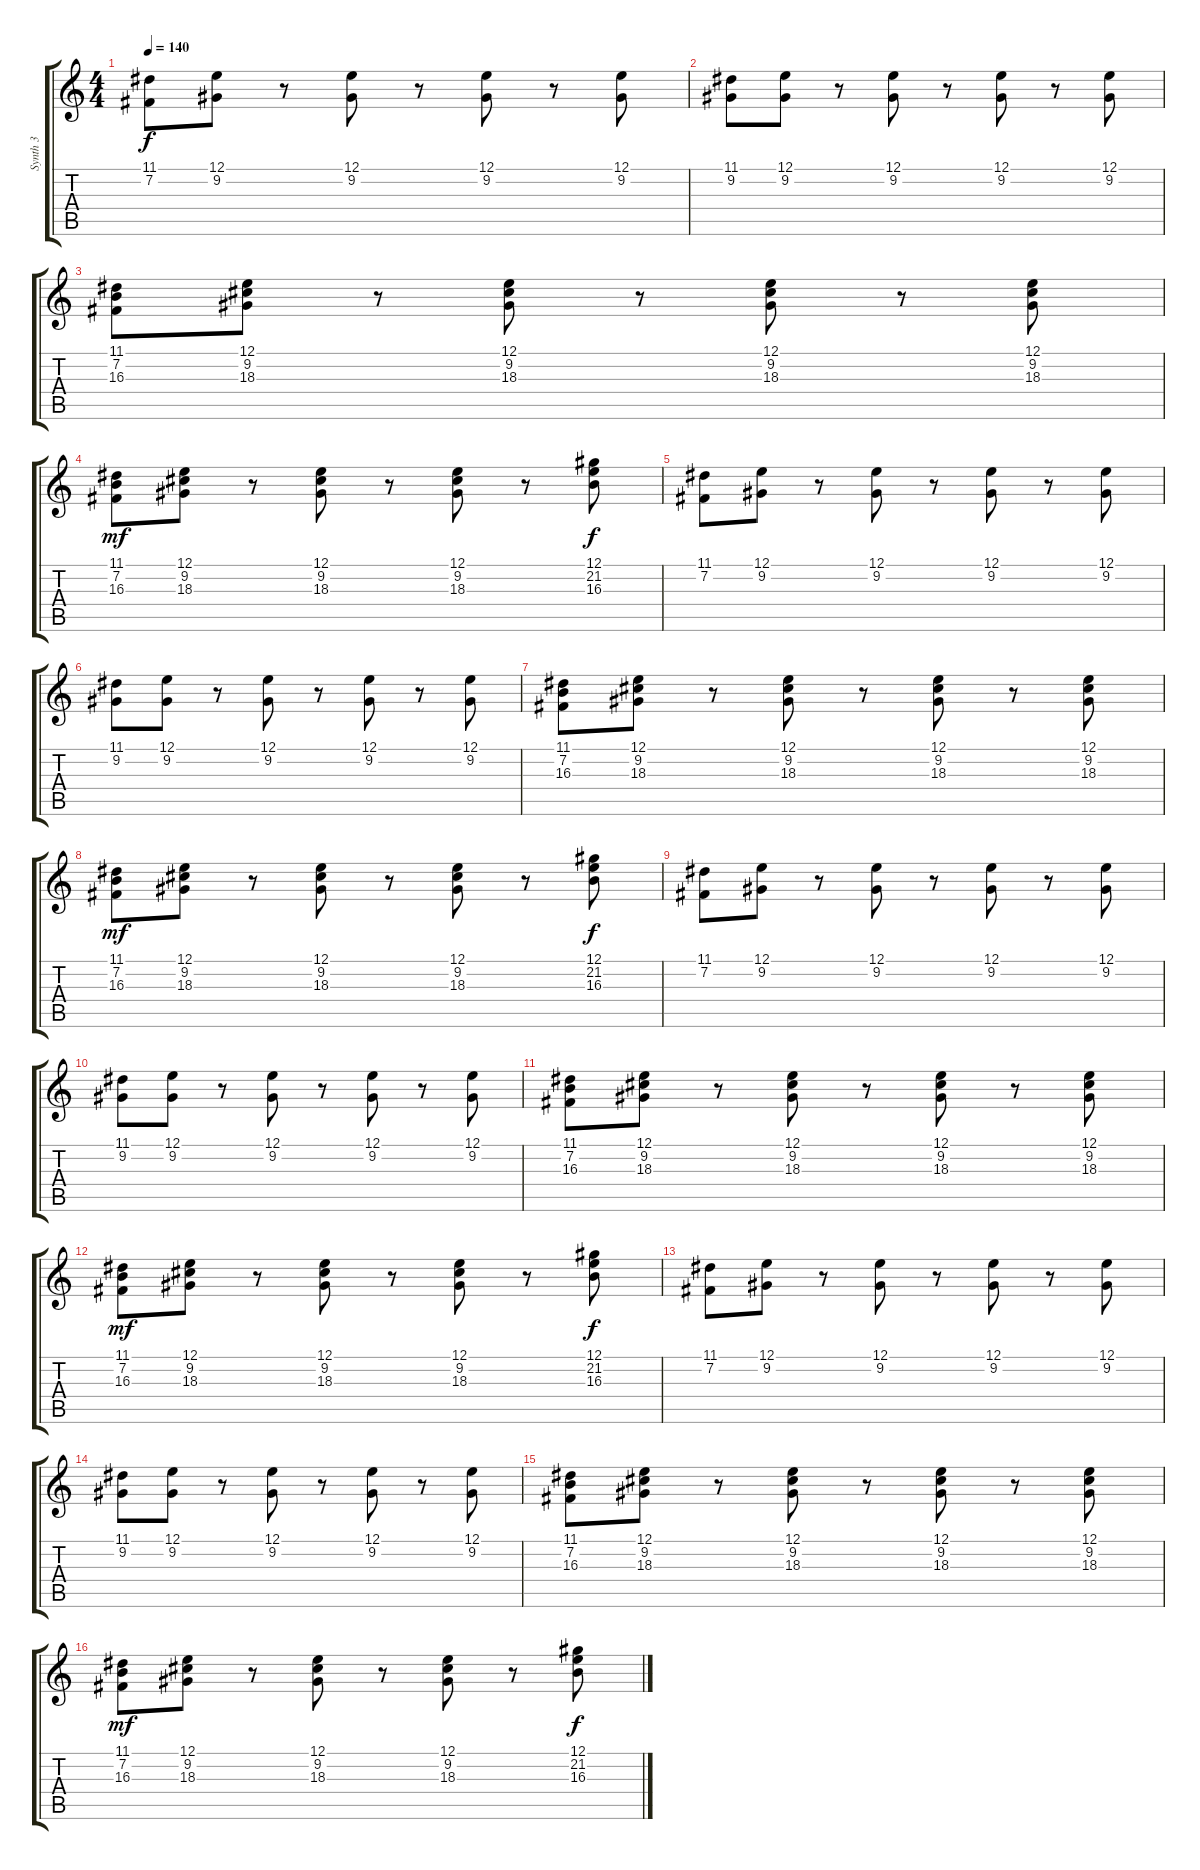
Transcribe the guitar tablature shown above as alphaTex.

\track ("Synth 3" "Synth 3") {instrument lead4chiff}
\staff {score tabs}
\tuning (E4 B3 G3 D3 A2 E2) {hide}
\ts (4 4)
\tempo 140
\clef g2
\ks c
(11.1 7.2).8{dy f} (12.1 9.2).8 r.8 (12.1 9.2).8 r.8 (12.1 9.2).8 r.8 (12.1 9.2).8 |
(11.1 9.2).8 (12.1 9.2).8 r.8 (12.1 9.2).8 r.8 (12.1 9.2).8 r.8 (12.1 9.2).8 |
(11.1 7.2 16.3).8 (12.1 9.2 18.3).8 r.8 (12.1 9.2 18.3).8 r.8 (12.1 9.2 18.3).8 r.8 (12.1 9.2 18.3).8 |
(11.1 7.2 16.3).8{dy mf} (12.1 9.2 18.3).8 r.8 (12.1 9.2 18.3).8 r.8 (12.1 9.2 18.3).8 r.8 (12.1 21.2 16.3).8{dy f} |
(11.1 7.2).8 (12.1 9.2).8 r.8 (12.1 9.2).8 r.8 (12.1 9.2).8 r.8 (12.1 9.2).8 |
(11.1 9.2).8 (12.1 9.2).8 r.8 (12.1 9.2).8 r.8 (12.1 9.2).8 r.8 (12.1 9.2).8 |
(11.1 7.2 16.3).8 (12.1 9.2 18.3).8 r.8 (12.1 9.2 18.3).8 r.8 (12.1 9.2 18.3).8 r.8 (12.1 9.2 18.3).8 |
(11.1 7.2 16.3).8{dy mf} (12.1 9.2 18.3).8 r.8 (12.1 9.2 18.3).8 r.8 (12.1 9.2 18.3).8 r.8 (12.1 21.2 16.3).8{dy f} |
(11.1 7.2).8 (12.1 9.2).8 r.8 (12.1 9.2).8 r.8 (12.1 9.2).8 r.8 (12.1 9.2).8 |
(11.1 9.2).8 (12.1 9.2).8 r.8 (12.1 9.2).8 r.8 (12.1 9.2).8 r.8 (12.1 9.2).8 |
(11.1 7.2 16.3).8 (12.1 9.2 18.3).8 r.8 (12.1 9.2 18.3).8 r.8 (12.1 9.2 18.3).8 r.8 (12.1 9.2 18.3).8 |
(11.1 7.2 16.3).8{dy mf} (12.1 9.2 18.3).8 r.8 (12.1 9.2 18.3).8 r.8 (12.1 9.2 18.3).8 r.8 (12.1 21.2 16.3).8{dy f} |
(11.1 7.2).8 (12.1 9.2).8 r.8 (12.1 9.2).8 r.8 (12.1 9.2).8 r.8 (12.1 9.2).8 |
(11.1 9.2).8 (12.1 9.2).8 r.8 (12.1 9.2).8 r.8 (12.1 9.2).8 r.8 (12.1 9.2).8 |
(11.1 7.2 16.3).8 (12.1 9.2 18.3).8 r.8 (12.1 9.2 18.3).8 r.8 (12.1 9.2 18.3).8 r.8 (12.1 9.2 18.3).8 |
(11.1 7.2 16.3).8{dy mf} (12.1 9.2 18.3).8 r.8 (12.1 9.2 18.3).8 r.8 (12.1 9.2 18.3).8 r.8 (12.1 21.2 16.3).8{dy f}
